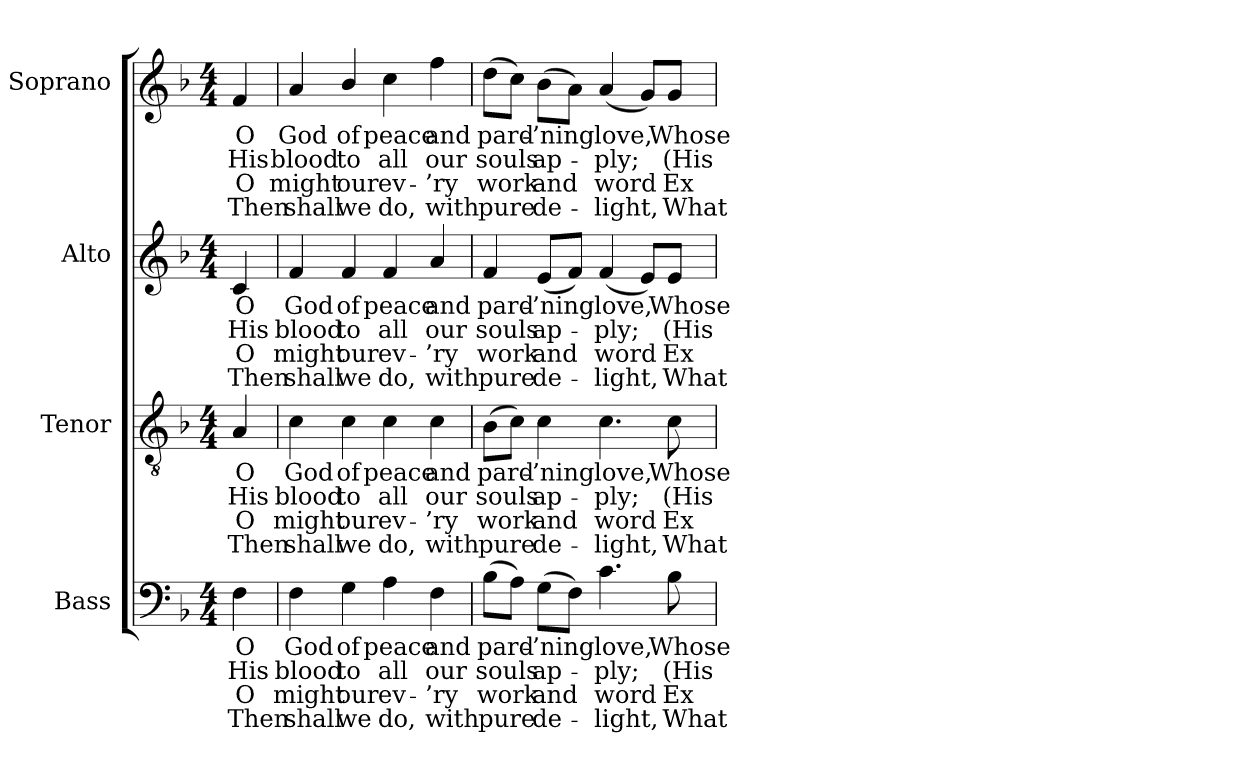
**kern	**text	**text	**text	**text	**kern	**text	**text	**text	**text	**kern	**text	**text	**text	**text	**kern	**text	**text	**text	**text
*part4	*part4	*part4	*part4	*part4	*part3	*part3	*part3	*part3	*part3	*part2	*part2	*part2	*part2	*part2	*part1	*part1	*part1	*part1	*part1
*staff4	*staff4	*staff4	*staff4	*staff4	*staff3	*staff3	*staff3	*staff3	*staff3	*staff2	*staff2	*staff2	*staff2	*staff2	*staff1	*staff1	*staff1	*staff1	*staff1
*I"Bass	*	*	*	*	*I"Tenor	*	*	*	*	*I"Alto	*	*	*	*	*I"Soprano	*	*	*	*
*I'B.	*	*	*	*	*I'T.	*	*	*	*	*I'A.	*	*	*	*	*I'S.	*	*	*	*
!!LO:PB:g=z
*clefF4	*	*	*	*	*clefGv2	*	*	*	*	*clefG2	*	*	*	*	*clefG2	*	*	*	*
*	*	*	*	*	*ITrd7c12	*	*	*	*	*	*	*	*	*	*	*	*	*	*
*k[b-]	*	*	*	*	*k[b-]	*	*	*	*	*k[b-]	*	*	*	*	*k[b-]	*	*	*	*
*F:	*	*	*	*	*F:	*	*	*	*	*F:	*	*	*	*	*F:	*	*	*	*
*M4/4	*	*	*	*	*M4/4	*	*	*	*	*M4/4	*	*	*	*	*M4/4	*	*	*	*
=	=	=	=	=	=	=	=	=	=	=	=	=	=	=	=	=	=	=	=
!	!LO:LY:b:color=#000000	!LO:LY:b:color=#000000	!LO:LY:b:color=#000000	!LO:LY:b:color=#000000	!	!	!	!	!	!	!	!	!	!	!	!	!	!	!
!	!	!	!	!	!	!LO:LY:b:color=#000000	!LO:LY:b:color=#000000	!LO:LY:b:color=#000000	!LO:LY:b:color=#000000	!	!	!	!	!	!	!	!	!	!
!	!	!	!	!	!	!	!	!	!	!	!LO:LY:b:color=#000000	!LO:LY:b:color=#000000	!LO:LY:b:color=#000000	!LO:LY:b:color=#000000	!	!	!	!	!
!	!	!	!	!	!	!	!	!	!	!	!	!	!	!	!	!LO:LY:b:color=#000000	!LO:LY:b:color=#000000	!LO:LY:b:color=#000000	!LO:LY:b:color=#000000
4Fi\	O	His	O	Then	4AAi/	O	His	O	Then	4ci/	O	His	O	Then	4fi/	O	His	O	Then
=1	=1	=1	=1	=1	=1	=1	=1	=1	=1	=1	=1	=1	=1	=1	=1	=1	=1	=1	=1
!	!LO:LY:b:color=#000000	!LO:LY:b:color=#000000	!LO:LY:b:color=#000000	!LO:LY:b:color=#000000	!	!	!	!	!	!	!	!	!	!	!	!	!	!	!
!	!	!	!	!	!	!LO:LY:b:color=#000000	!LO:LY:b:color=#000000	!LO:LY:b:color=#000000	!LO:LY:b:color=#000000	!	!	!	!	!	!	!	!	!	!
!	!	!	!	!	!	!	!	!	!	!	!LO:LY:b:color=#000000	!LO:LY:b:color=#000000	!LO:LY:b:color=#000000	!LO:LY:b:color=#000000	!	!	!	!	!
!	!	!	!	!	!	!	!	!	!	!	!	!	!	!	!	!LO:LY:b:color=#000000	!LO:LY:b:color=#000000	!LO:LY:b:color=#000000	!LO:LY:b:color=#000000
4Fi\	God	blood	might	shall	4Ci\	God	blood	might	shall	4fi/	God	blood	might	shall	4ai/	God	blood	might	shall
!	!LO:LY:b:color=#000000	!LO:LY:b:color=#000000	!LO:LY:b:color=#000000	!LO:LY:b:color=#000000	!	!	!	!	!	!	!	!	!	!	!	!	!	!	!
!	!	!	!	!	!	!LO:LY:b:color=#000000	!LO:LY:b:color=#000000	!LO:LY:b:color=#000000	!LO:LY:b:color=#000000	!	!	!	!	!	!	!	!	!	!
!	!	!	!	!	!	!	!	!	!	!	!LO:LY:b:color=#000000	!LO:LY:b:color=#000000	!LO:LY:b:color=#000000	!LO:LY:b:color=#000000	!	!	!	!	!
!	!	!	!	!	!	!	!	!	!	!	!	!	!	!	!	!LO:LY:b:color=#000000	!LO:LY:b:color=#000000	!LO:LY:b:color=#000000	!LO:LY:b:color=#000000
4Gi\	of	to	our	we	4Ci\	of	to	our	we	4fi/	of	to	our	we	4b-i/	of	to	our	we
!	!LO:LY:b:color=#000000	!LO:LY:b:color=#000000	!LO:LY:b:color=#000000	!LO:LY:b:color=#000000	!	!	!	!	!	!	!	!	!	!	!	!	!	!	!
!	!	!	!	!	!	!LO:LY:b:color=#000000	!LO:LY:b:color=#000000	!LO:LY:b:color=#000000	!LO:LY:b:color=#000000	!	!	!	!	!	!	!	!	!	!
!	!	!	!	!	!	!	!	!	!	!	!LO:LY:b:color=#000000	!LO:LY:b:color=#000000	!LO:LY:b:color=#000000	!LO:LY:b:color=#000000	!	!	!	!	!
!	!	!	!	!	!	!	!	!	!	!	!	!	!	!	!	!LO:LY:b:color=#000000	!LO:LY:b:color=#000000	!LO:LY:b:color=#000000	!LO:LY:b:color=#000000
4Ai\	peace	all	ev-	-do,	4Ci\	peace	all	ev-	-do,	4fi/	peace	all	ev-	-do,	4cci\	peace	all	ev-	-do,
!	!LO:LY:b:color=#000000	!LO:LY:b:color=#000000	!LO:LY:b:color=#000000	!LO:LY:b:color=#000000	!	!	!	!	!	!	!	!	!	!	!	!	!	!	!
!	!	!	!	!	!	!LO:LY:b:color=#000000	!LO:LY:b:color=#000000	!LO:LY:b:color=#000000	!LO:LY:b:color=#000000	!	!	!	!	!	!	!	!	!	!
!	!	!	!	!	!	!	!	!	!	!	!LO:LY:b:color=#000000	!LO:LY:b:color=#000000	!LO:LY:b:color=#000000	!LO:LY:b:color=#000000	!	!	!	!	!
!	!	!	!	!	!	!	!	!	!	!	!	!	!	!	!	!LO:LY:b:color=#000000	!LO:LY:b:color=#000000	!LO:LY:b:color=#000000	!LO:LY:b:color=#000000
4Fi\	and	our	’ry	with	4Ci\	and	our	’ry	with	4ai/	and	our	’ry	with	4ffi\	and	our	’ry	with
=2	=2	=2	=2	=2	=2	=2	=2	=2	=2	=2	=2	=2	=2	=2	=2	=2	=2	=2	=2
!	!LO:LY:b:color=#000000	!LO:LY:b:color=#000000	!LO:LY:b:color=#000000	!LO:LY:b:color=#000000	!	!	!	!	!	!	!	!	!	!	!	!	!	!	!
!	!	!	!	!	!	!LO:LY:b:color=#000000	!LO:LY:b:color=#000000	!LO:LY:b:color=#000000	!LO:LY:b:color=#000000	!	!	!	!	!	!	!	!	!	!
!	!	!	!	!	!	!	!	!	!	!	!LO:LY:b:color=#000000	!LO:LY:b:color=#000000	!LO:LY:b:color=#000000	!LO:LY:b:color=#000000	!	!	!	!	!
!	!	!	!	!	!	!	!	!	!	!	!	!	!	!	!	!LO:LY:b:color=#000000	!LO:LY:b:color=#000000	!LO:LY:b:color=#000000	!LO:LY:b:color=#000000
(8B-i\L	pard-	souls	work	pure	(8BB-i\L	pard-	souls	work	pure	4fi/	pard-	souls	work	pure	(8ddi\L	pard-	souls	work	pure
8Ai\J)	.	.	.	.	8Ci\J)	.	.	.	.	.	.	.	.	.	8cci\J)	.	.	.	.
!	!LO:LY:b:color=#000000	!LO:LY:b:color=#000000	!LO:LY:b:color=#000000	!LO:LY:b:color=#000000	!	!	!	!	!	!	!	!	!	!	!	!	!	!	!
!	!	!	!	!	!	!LO:LY:b:color=#000000	!LO:LY:b:color=#000000	!LO:LY:b:color=#000000	!LO:LY:b:color=#000000	!	!	!	!	!	!	!	!	!	!
!	!	!	!	!	!	!	!	!	!	!	!LO:LY:b:color=#000000	!LO:LY:b:color=#000000	!LO:LY:b:color=#000000	!LO:LY:b:color=#000000	!	!	!	!	!
!	!	!	!	!	!	!	!	!	!	!	!	!	!	!	!	!LO:LY:b:color=#000000	!LO:LY:b:color=#000000	!LO:LY:b:color=#000000	!LO:LY:b:color=#000000
(8Gi\L	-’ning	ap-	and	de-	4Ci\	-’ning	ap-	and	de-	(8ei/L	-’ning	ap-	and	de-	(8b-i\L	-’ning	ap-	and	de-
8Fi\J)	.	.	.	.	.	.	.	.	.	8fi/J)	.	.	.	.	8ai\J)	.	.	.	.
!	!LO:LY:b:color=#000000	!LO:LY:b:color=#000000	!LO:LY:b:color=#000000	!LO:LY:b:color=#000000	!	!	!	!	!	!	!	!	!	!	!	!	!	!	!
!	!	!	!	!	!	!LO:LY:b:color=#000000	!LO:LY:b:color=#000000	!LO:LY:b:color=#000000	!LO:LY:b:color=#000000	!	!	!	!	!	!	!	!	!	!
!	!	!	!	!	!	!	!	!	!	!	!LO:LY:b:color=#000000	!LO:LY:b:color=#000000	!LO:LY:b:color=#000000	!LO:LY:b:color=#000000	!	!	!	!	!
!	!	!	!	!	!	!	!	!	!	!	!	!	!	!	!	!LO:LY:b:color=#000000	!LO:LY:b:color=#000000	!LO:LY:b:color=#000000	!LO:LY:b:color=#000000
4.ci\	love,	-ply;	-word	light,	4.Ci\	love,	-ply;	-word	light,	(4fi/	love,	-ply;	-word	light,	(4ai/	love,	-ply;	-word	light,
.	.	.	.	.	.	.	.	.	.	8ei/L)	.	.	.	.	8gi/L)	.	.	.	.
!	!LO:LY:b:color=#000000	!LO:LY:b:color=#000000	!LO:LY:b:color=#000000	!LO:LY:b:color=#000000	!	!	!	!	!	!	!	!	!	!	!	!	!	!	!
!	!	!	!	!	!	!LO:LY:b:color=#000000	!LO:LY:b:color=#000000	!LO:LY:b:color=#000000	!LO:LY:b:color=#000000	!	!	!	!	!	!	!	!	!	!
!	!	!	!	!	!	!	!	!	!	!	!LO:LY:b:color=#000000	!LO:LY:b:color=#000000	!LO:LY:b:color=#000000	!LO:LY:b:color=#000000	!	!	!	!	!
!	!	!	!	!	!	!	!	!	!	!	!	!	!	!	!	!LO:LY:b:color=#000000	!LO:LY:b:color=#000000	!LO:LY:b:color=#000000	!LO:LY:b:color=#000000
8B-i\	Whose	(His	Ex-	-What-	8Ci\	Whose	(His	Ex-	-What-	8ei/J	Whose	(His	Ex-	-What-	8gi/J	Whose	(His	Ex-	-What-
=	=	=	=	=	=	=	=	=	=	=	=	=	=	=	=	=	=	=	=
*-	*-	*-	*-	*-	*-	*-	*-	*-	*-	*-	*-	*-	*-	*-	*-	*-	*-	*-	*-
